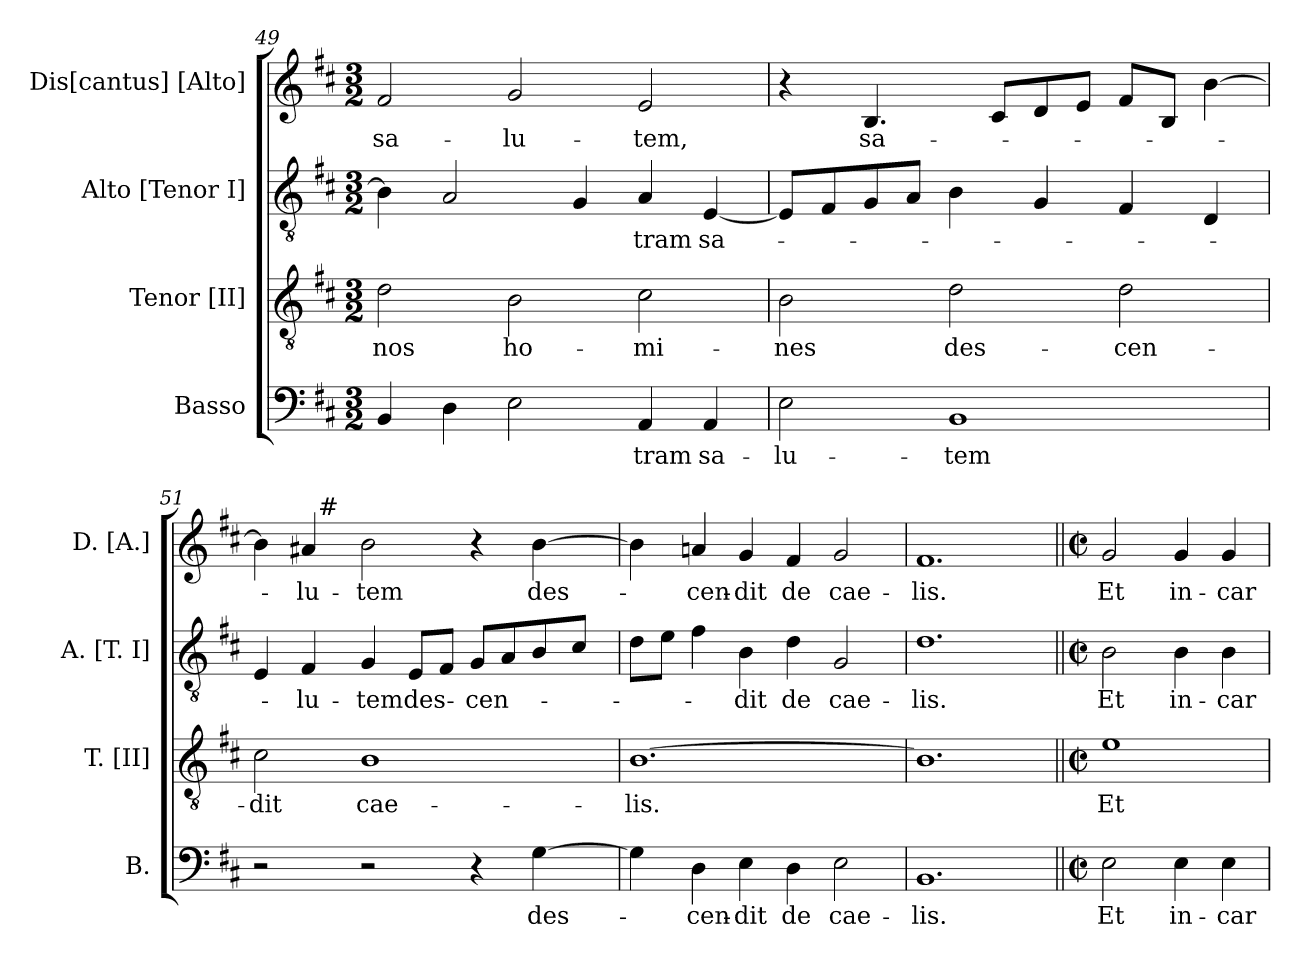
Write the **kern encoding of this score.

**kern	**text	**kern	**text	**kern	**text	**kern	**text
*part4	*part4	*part3	*part3	*part2	*part2	*part1	*part1
*staff4	*staff4	*staff3	*staff3	*staff2	*staff2	*staff1	*staff1
*I"Basso	*	*I"Tenor [II]	*	*I"Alto [Tenor I]	*	*I"Dis[cantus] [Alto]	*
*I'B.	*	*I'T. [II]	*	*I'A. [T. I]	*	*I'D. [A.]	*
*clefF4	*	*clefGv2	*	*clefGv2	*	*clefG2	*
*	*	*ITrd7c12	*	*ITrd7c12	*	*	*
*k[f#c#]	*	*k[f#c#]	*	*k[f#c#]	*	*k[f#c#]	*
*D:	*	*D:	*	*D:	*	*D:	*
*M3/2	*	*M3/2	*	*M3/2	*	*M3/2	*
=49	=49	=49	=49	=49	=49	=49	=49
!	!	!	!LO:LY:b:color=#000000	!	!	!	!
!	!	!	!	!	!	!	!LO:LY:b:color=#000000
4BBi/	.	2Di\	nos	4BBi\]	.	2f#i/	sa-
4Di\	.	.	.	2AAi/	.	.	.
!	!	!	!LO:LY:b:color=#000000	!	!	!	!
!	!	!	!	!	!	!	!LO:LY:b:color=#000000
2Ei\	.	2BBi\	ho-	.	.	2gi/	-lu-
.	.	.	.	4GGi/	.	.	.
!	!LO:LY:b:color=#000000	!	!	!	!	!	!
!	!	!	!LO:LY:b:color=#000000	!	!	!	!
!	!	!	!	!	!LO:LY:b:color=#000000	!	!
!	!	!	!	!	!	!	!LO:LY:b:color=#000000
4AAi/	-tram	2C#i\	-mi-	4AAi/	-tram	2ei/	-tem,
!	!LO:LY:b:color=#000000	!	!	!	!	!	!
!	!	!	!	!	!LO:LY:b:color=#000000	!	!
4AAi/	sa-	.	.	[<4EEi/	sa-	.	.
=50	=50	=50	=50	=50	=50	=50	=50
!	!LO:LY:b:color=#000000	!	!	!	!	!	!
!	!	!	!LO:LY:b:color=#000000	!	!	!	!
2Ei\	-lu-	2BBi\	-nes	8EEi/L]	.	4r	.
.	.	.	.	8FF#i/	.	.	.
!	!	!	!	!	!	!	!LO:LY:b:color=#000000
.	.	.	.	8GGi/	.	4.Bi/	sa-
.	.	.	.	8AAi/J	.	.	.
!	!LO:LY:b:color=#000000	!	!	!	!	!	!
!	!	!	!LO:LY:b:color=#000000	!	!	!	!
1BBi	-tem	2Di\	des-	4BBi\	.	.	.
.	.	.	.	.	.	8c#i/L	.
.	.	.	.	4GGi/	.	8di/	.
.	.	.	.	.	.	8ei/J	.
!	!	!	!LO:LY:b:color=#000000	!	!	!	!
.	.	2Di\	-cen-	4FF#i/	.	8f#i/L	.
.	.	.	.	.	.	8Bi/J	.
.	.	.	.	4DDi/	.	[>4bi\	.
=51	=51	=51	=51	=51	=51	=51	=51
!	!	!	!LO:LY:b:color=#000000	!	!	!	!
*	*	*	*	*	*	*^	*
2r	.	2C#i\	-dit	4EEi/	.	4bi\]	4ryy	.
!	!	!	!	!	!LO:LY:b:color=#000000	!	!	!
!	!	!	!	!	!	!	!	!LO:LY:b:color=#000000
.	.	.	.	4FF#i/	-lu-	4a#i/	32ryy	-lu-
.	.	.	.	.	.	.	256ryy	.
!	!	!	!	!	!	!	!LO:TX:a:t=#	!
.	.	.	.	.	.	.	1ryy	.
!	!	!	!LO:LY:b:color=#000000	!	!	!	!	!
!	!	!	!	!	!LO:LY:b:color=#000000	!	!	!
!	!	!	!	!	!	!	!	!LO:LY:b:color=#000000
2r	.	1BBi	cae-	4GGi/	-tem	2bi\	.	-tem
!	!	!	!	!	!LO:LY:b:color=#000000	!	!	!
.	.	.	.	8EEi/L	des-	.	.	.
.	.	.	.	8FF#i/J	.	.	.	.
!	!	!	!	!	!LO:LY:b:color=#000000	!	!	!
4r	.	.	.	8GGi/L	-cen-	4r	.	.
.	.	.	.	8AAi/	.	.	.	.
!	!LO:LY:b:color=#000000	!	!	!	!	!	!	!
!	!	!	!	!	!	!	!	!LO:LY:b:color=#000000
[>4Gi\	des-	.	.	8BBi/	.	[>4bi\	.	des-
.	.	.	.	.	.	.	8ryy	.
.	.	.	.	8C#i/J	.	.	.	.
.	.	.	.	.	.	.	16ryy	.
.	.	.	.	.	.	.	64..ryy	.
*	*	*	*	*	*	*v	*v	*
!!LO:LB:g=z
=52	=52	=52	=52	=52	=52	=52	=52
*	*	*	*	*	*	*^	*
!	!	!	!LO:LY:b:color=#000000	!	!	!	!	!
*	*	*	*	*	*	*v	*v	*
4Gi\]	.	[>1.BBi	-lis.	8Di\L	.	4bi\]	.
.	.	.	.	8Ei\J	.	.	.
!	!LO:LY:b:color=#000000	!	!	!	!	!	!
!	!	!	!	!	!	!	!LO:LY:b:color=#000000
4Di\	-cen-	.	.	4F#i\	.	4ani/	-cen-
!	!LO:LY:b:color=#000000	!	!	!	!	!	!
!	!	!	!	!	!LO:LY:b:color=#000000	!	!
!	!	!	!	!	!	!	!LO:LY:b:color=#000000
4Ei\	-dit	.	.	4BBi\	-dit	4gi/	-dit
!	!LO:LY:b:color=#000000	!	!	!	!	!	!
!	!	!	!	!	!LO:LY:b:color=#000000	!	!
!	!	!	!	!	!	!	!LO:LY:b:color=#000000
4Di\	de	.	.	4Di\	de	4f#i/	de
!	!LO:LY:b:color=#000000	!	!	!	!	!	!
!	!	!	!	!	!LO:LY:b:color=#000000	!	!
!	!	!	!	!	!	!	!LO:LY:b:color=#000000
2Ei\	cae-	.	.	2GGi/	cae-	2gi/	cae-
=53	=53	=53	=53	=53	=53	=53	=53
!	!LO:LY:b:color=#000000	!	!	!	!	!	!
!	!	!	!	!	!LO:LY:b:color=#000000	!	!
!	!	!	!	!	!	!	!LO:LY:b:color=#000000
1.BBi	-lis.	1.BBi]	.	1.Di	-lis.	1.f#i	-lis.
=54||	=54||	=54||	=54||	=54||	=54||	=54||	=54||
*M2/2	*	*M2/2	*	*M2/2	*	*M2/2	*
*met(c|)	*	*met(c|)	*	*met(c|)	*	*met(c|)	*
!	!LO:LY:b:color=#000000	!	!	!	!	!	!
!	!	!	!LO:LY:b:color=#000000	!	!	!	!
!	!	!	!	!	!LO:LY:b:color=#000000	!	!
!	!	!	!	!	!	!	!LO:LY:b:color=#000000
2Ei\	Et	1Ei	Et	2BBi\	Et	2gi/	Et
!	!LO:LY:b:color=#000000	!	!	!	!	!	!
!	!	!	!	!	!LO:LY:b:color=#000000	!	!
!	!	!	!	!	!	!	!LO:LY:b:color=#000000
4Ei\	in-	.	.	4BBi\	in-	4gi/	in-
!	!LO:LY:b:color=#000000	!	!	!	!	!	!
!	!	!	!	!	!LO:LY:b:color=#000000	!	!
!	!	!	!	!	!	!	!LO:LY:b:color=#000000
4Ei\	-car-	.	.	4BBi\	-car-	4gi/	-car-
=	=	=	=	=	=	=	=
*-	*-	*-	*-	*-	*-	*-	*-
